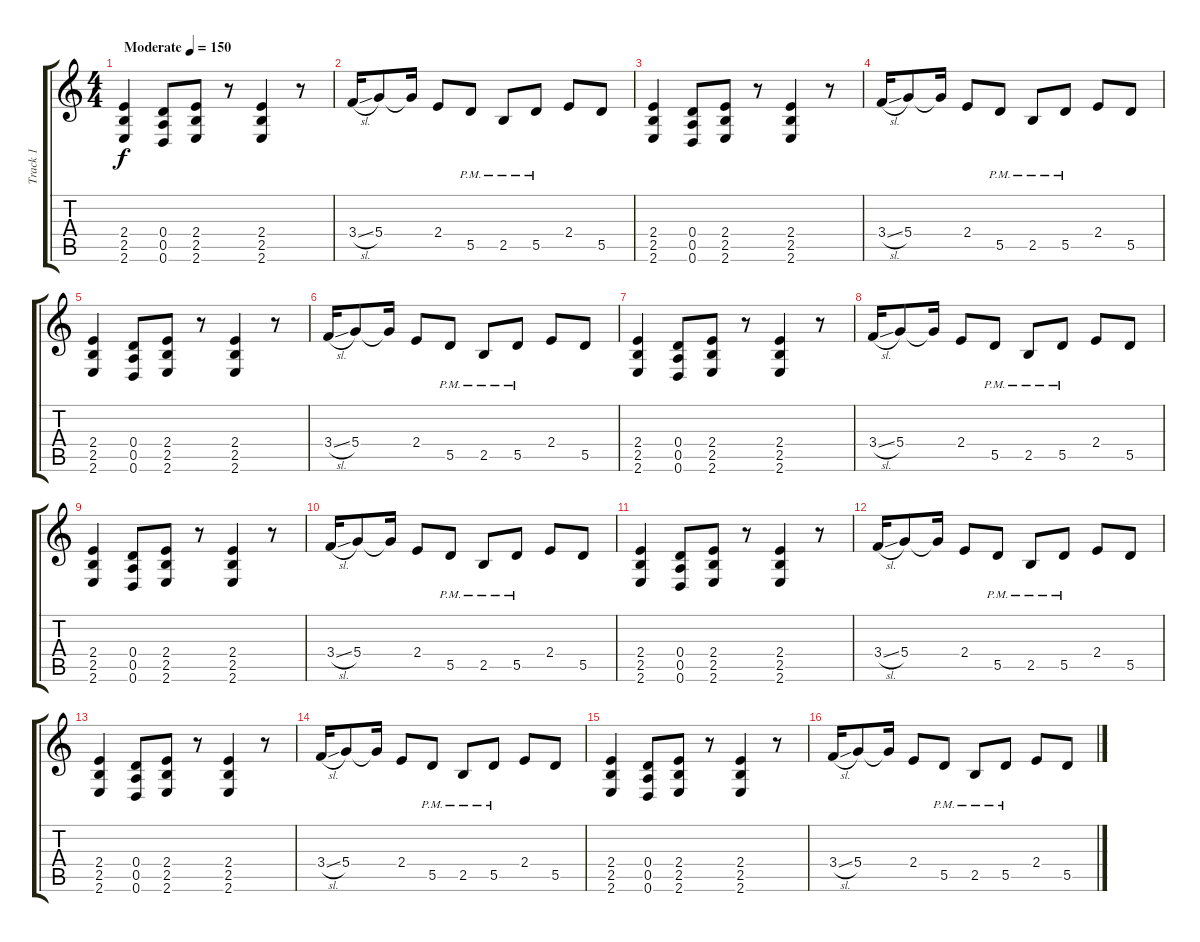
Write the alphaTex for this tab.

\track ("Track 1" "Track 1") {instrument overdrivenguitar}
\staff {score tabs}
\tuning (E4 B3 G3 D3 A2 D2) {hide}
\ts (4 4)
\tempo (150 "Moderate")
\clef g2
\ks c
(2.4 2.5 2.6).4{dy f instrument overdrivenguitar} (0.4 0.5 0.6).8 (2.4 2.5 2.6).8 r.8 (2.4 2.5 2.6).4 r.8 |
3.4{sl}.16 5.4.8 5.4{t}.16 2.4.8 5.5{pm}.8 2.5{pm}.8 5.5{pm}.8 2.4.8 5.5.8 |
(2.4 2.5 2.6).4 (0.4 0.5 0.6).8 (2.4 2.5 2.6).8 r.8 (2.4 2.5 2.6).4 r.8 |
3.4{sl}.16 5.4.8 5.4{t}.16 2.4.8 5.5{pm}.8 2.5{pm}.8 5.5{pm}.8 2.4.8 5.5.8 |
(2.4 2.5 2.6).4 (0.4 0.5 0.6).8 (2.4 2.5 2.6).8 r.8 (2.4 2.5 2.6).4 r.8 |
3.4{sl}.16 5.4.8 5.4{t}.16 2.4.8 5.5{pm}.8 2.5{pm}.8 5.5{pm}.8 2.4.8 5.5.8 |
(2.4 2.5 2.6).4 (0.4 0.5 0.6).8 (2.4 2.5 2.6).8 r.8 (2.4 2.5 2.6).4 r.8 |
3.4{sl}.16 5.4.8 5.4{t}.16 2.4.8 5.5{pm}.8 2.5{pm}.8 5.5{pm}.8 2.4.8 5.5.8 |
(2.4 2.5 2.6).4 (0.4 0.5 0.6).8 (2.4 2.5 2.6).8 r.8 (2.4 2.5 2.6).4 r.8 |
3.4{sl}.16 5.4.8 5.4{t}.16 2.4.8 5.5{pm}.8 2.5{pm}.8 5.5{pm}.8 2.4.8 5.5.8 |
(2.4 2.5 2.6).4 (0.4 0.5 0.6).8 (2.4 2.5 2.6).8 r.8 (2.4 2.5 2.6).4 r.8 |
3.4{sl}.16 5.4.8 5.4{t}.16 2.4.8 5.5{pm}.8 2.5{pm}.8 5.5{pm}.8 2.4.8 5.5.8 |
(2.4 2.5 2.6).4 (0.4 0.5 0.6).8 (2.4 2.5 2.6).8 r.8 (2.4 2.5 2.6).4 r.8 |
3.4{sl}.16 5.4.8 5.4{t}.16 2.4.8 5.5{pm}.8 2.5{pm}.8 5.5{pm}.8 2.4.8 5.5.8 |
(2.4 2.5 2.6).4 (0.4 0.5 0.6).8 (2.4 2.5 2.6).8 r.8 (2.4 2.5 2.6).4 r.8 |
3.4{sl}.16 5.4.8 5.4{t}.16 2.4.8 5.5{pm}.8 2.5{pm}.8 5.5{pm}.8 2.4.8 5.5.8
